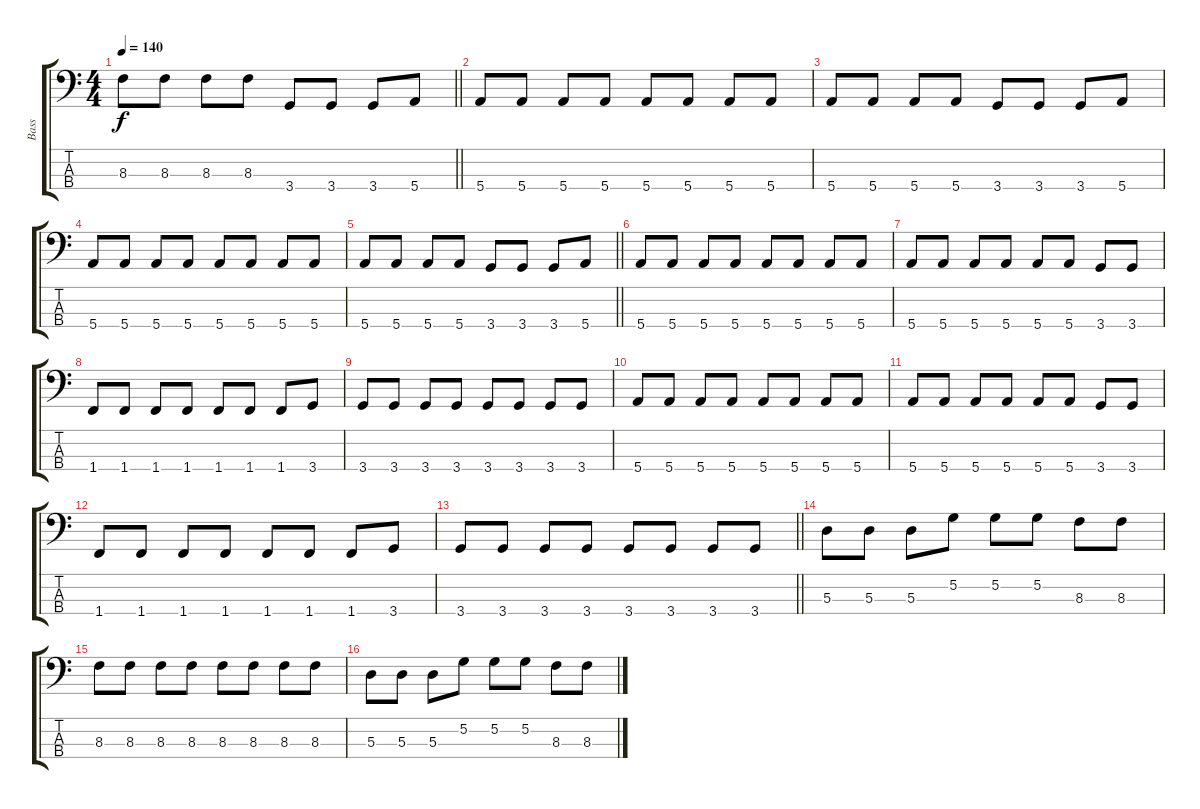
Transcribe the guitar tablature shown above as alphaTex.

\track ("Bass" "Bass") {instrument electricbassfinger}
\staff {score tabs}
\tuning (G2 D2 A1 E1) {hide}
\ts (4 4)
\tempo 140
\clef f4
\barLineRight lightlight
\ks c
8.3.8{dy f} 8.3.8 8.3.8 8.3.8 3.4.8 3.4.8 3.4.8 5.4.8 |
5.4.8 5.4.8 5.4.8 5.4.8 5.4.8 5.4.8 5.4.8 5.4.8 |
5.4.8 5.4.8 5.4.8 5.4.8 3.4.8 3.4.8 3.4.8 5.4.8 |
5.4.8 5.4.8 5.4.8 5.4.8 5.4.8 5.4.8 5.4.8 5.4.8 |
\barLineRight lightlight
5.4.8 5.4.8 5.4.8 5.4.8 3.4.8 3.4.8 3.4.8 5.4.8 |
5.4.8 5.4.8 5.4.8 5.4.8 5.4.8 5.4.8 5.4.8 5.4.8 |
5.4.8 5.4.8 5.4.8 5.4.8 5.4.8 5.4.8 3.4.8 3.4.8 |
1.4.8 1.4.8 1.4.8 1.4.8 1.4.8 1.4.8 1.4.8 3.4.8 |
3.4.8 3.4.8 3.4.8 3.4.8 3.4.8 3.4.8 3.4.8 3.4.8 |
5.4.8 5.4.8 5.4.8 5.4.8 5.4.8 5.4.8 5.4.8 5.4.8 |
5.4.8 5.4.8 5.4.8 5.4.8 5.4.8 5.4.8 3.4.8 3.4.8 |
1.4.8 1.4.8 1.4.8 1.4.8 1.4.8 1.4.8 1.4.8 3.4.8 |
\barLineRight lightlight
3.4.8 3.4.8 3.4.8 3.4.8 3.4.8 3.4.8 3.4.8 3.4.8 |
5.3.8 5.3.8 5.3.8 5.2.8 5.2.8 5.2.8 8.3.8 8.3.8 |
8.3.8 8.3.8 8.3.8 8.3.8 8.3.8 8.3.8 8.3.8 8.3.8 |
5.3.8 5.3.8 5.3.8 5.2.8 5.2.8 5.2.8 8.3.8 8.3.8
